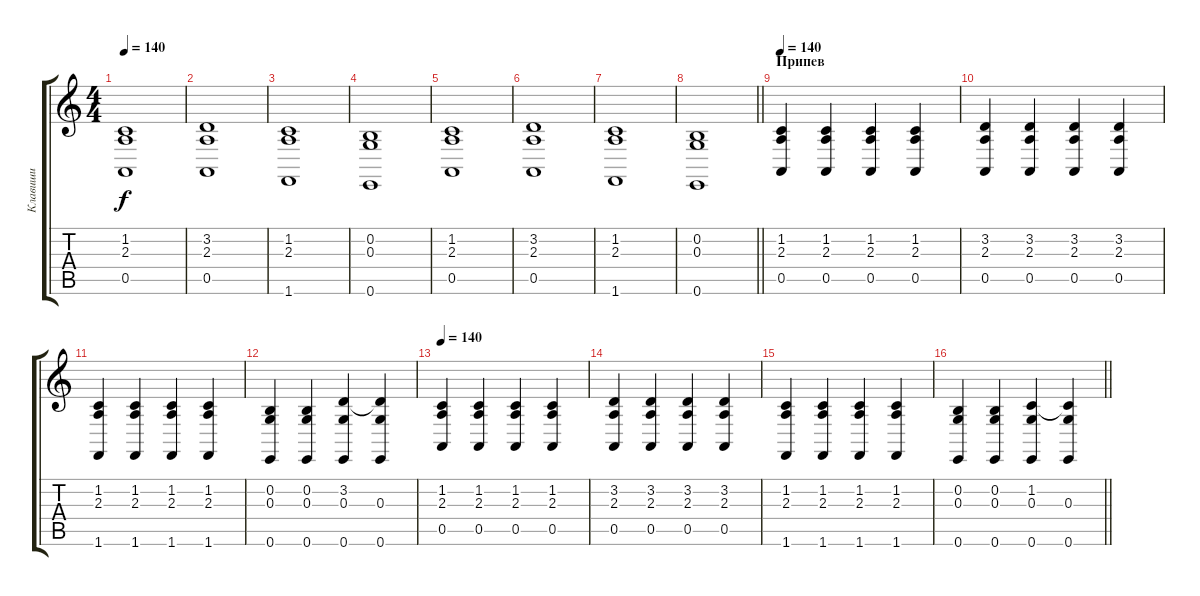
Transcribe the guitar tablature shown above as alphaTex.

\track ("Клавиши" "Клавиши") {instrument stringensemble1}
\staff {score tabs}
\tuning (E4 B3 G3 D3 A2 E2) {hide}
\ts (4 4)
\tempo 140
\clef g2
\ks c
(1.2 2.3 0.5).1{dy f} |
(3.2 2.3 0.5).1 |
(1.2 2.3 1.6).1 |
(0.2 0.3 0.6).1 |
(1.2 2.3 0.5).1 |
(3.2 2.3 0.5).1 |
(1.2 2.3 1.6).1 |
\barLineRight lightlight
(0.2 0.3 0.6).1 |
\section ("" "Припев")
\tempo 140
(1.2 2.3 0.5).4 (1.2 2.3 0.5).4 (1.2 2.3 0.5).4 (1.2 2.3 0.5).4 |
(3.2 2.3 0.5).4 (3.2 2.3 0.5).4 (3.2 2.3 0.5).4 (3.2 2.3 0.5).4 |
(1.2 2.3 1.6).4 (1.2 2.3 1.6).4 (1.2 2.3 1.6).4 (1.2 2.3 1.6).4 |
(0.2 0.3 0.6).4 (0.2 0.3 0.6).4 (3.2 0.3 0.6).4 (3.2{t} 0.3 0.6).4 |
\tempo 140
(1.2 2.3 0.5).4 (1.2 2.3 0.5).4 (1.2 2.3 0.5).4 (1.2 2.3 0.5).4 |
(3.2 2.3 0.5).4 (3.2 2.3 0.5).4 (3.2 2.3 0.5).4 (3.2 2.3 0.5).4 |
(1.2 2.3 1.6).4 (1.2 2.3 1.6).4 (1.2 2.3 1.6).4 (1.2 2.3 1.6).4 |
\barLineRight lightlight
(0.2 0.3 0.6).4 (0.2 0.3 0.6).4 (1.2 0.3 0.6).4 (1.2{t} 0.3 0.6).4
